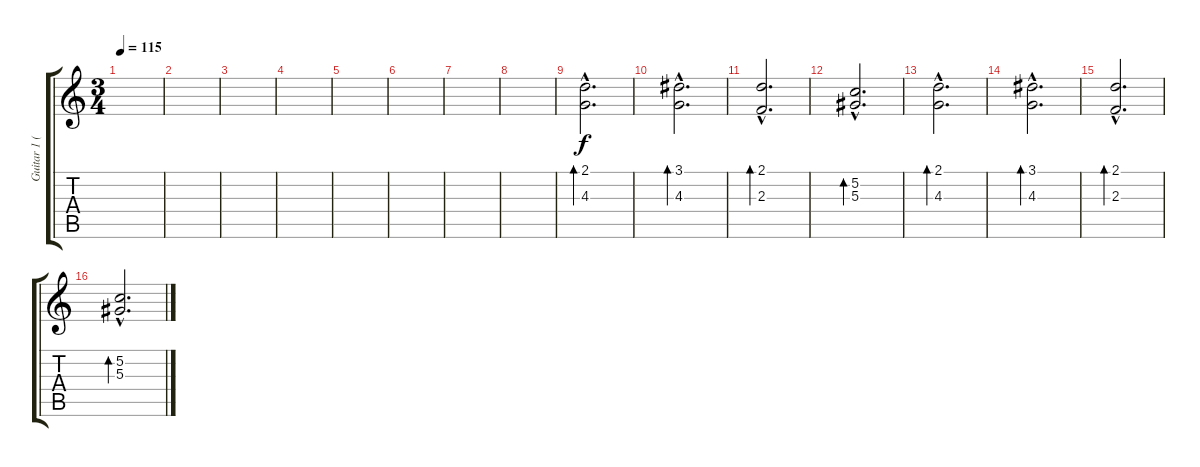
\track ("Guitar 1 (Clean)" "Guitar 1 (") {instrument acousticguitarsteel}
\staff {score tabs}
\tuning (C4 G3 Eb3 Bb2 F2 C2) {hide}
\ts (3 4)
\tempo 115
\clef g2
\ks c
|
|
|
|
|
|
|
|
(2.1{hac} 4.3{hac}).2{d bd 60 dy f balance 6} |
(3.1{hac} 4.3{hac}).2{d bd 60} |
(2.1{hac} 2.3{hac}).2{d bd 60} |
(5.2{hac} 5.3{hac}).2{d bd 60} |
(2.1{hac} 4.3{hac}).2{d bd 60} |
(3.1{hac} 4.3{hac}).2{d bd 60} |
(2.1{hac} 2.3{hac}).2{d bd 60} |
(5.2{hac} 5.3{hac}).2{d bd 60}
